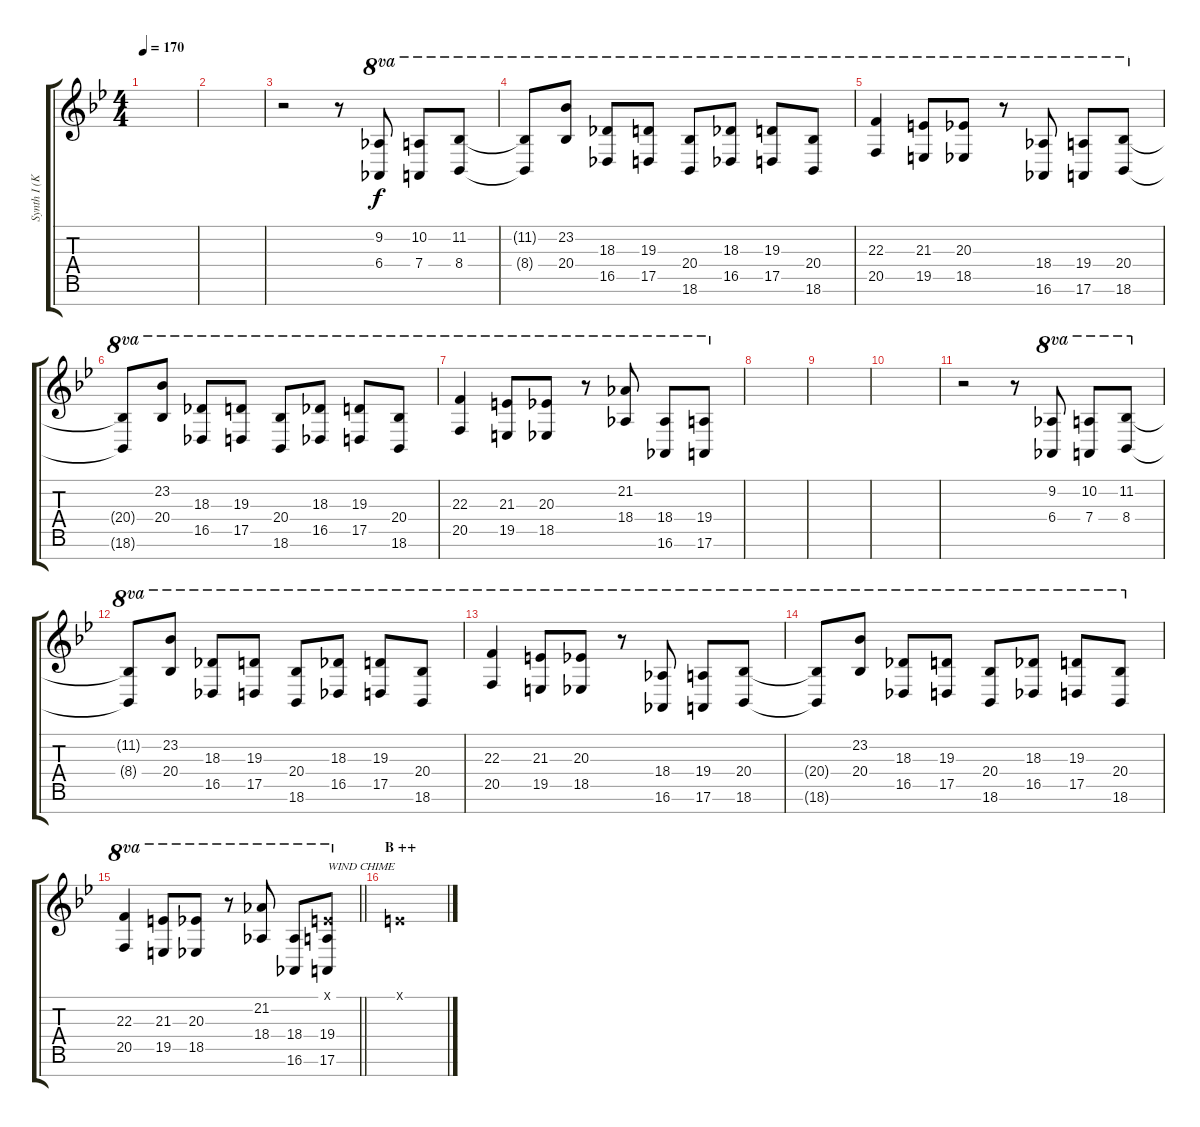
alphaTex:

\track ("Synth I (Kotobuki Tsumugi)" "Synth I (K") {instrument rockorgan}
\staff {score tabs}
\tuning (E4 B3 G3 D3 A2 E2 B1) {hide}
\ts (4 4)
\tempo 170
\clef g2
\ks bb
|
|
r.2 r.8 (9.2 6.4).8{ot 8va} (10.2 7.4).8{ot 8va} (11.2 8.4).8{ot 8va} |
(11.2{t} 8.4{t}).8{ot 8va} (23.2 20.4).8{ot 8va} (18.3 16.5).8{ot 8va} (19.3 17.5).8{ot 8va} (20.4 18.6).8{ot 8va} (18.3 16.5).8{ot 8va} (19.3 17.5).8{ot 8va} (20.4 18.6).8{ot 8va} |
(22.3 20.5).4{ot 8va} (21.3 19.5).8{ot 8va} (20.3 18.5).8{ot 8va} r.8{ot 8va} (18.4 16.6).8{ot 8va} (19.4 17.6).8{ot 8va} (20.4 18.6).8{ot 8va} |
(20.4{t} 18.6{t}).8{ot 8va} (23.2 20.4).8{ot 8va} (18.3 16.5).8{ot 8va} (19.3 17.5).8{ot 8va} (20.4 18.6).8{ot 8va} (18.3 16.5).8{ot 8va} (19.3 17.5).8{ot 8va} (20.4 18.6).8{ot 8va} |
(22.3 20.5).4{ot 8va} (21.3 19.5).8{ot 8va} (20.3 18.5).8{ot 8va} r.8{ot 8va} (21.2 18.4).8{ot 8va} (18.4 16.6).8{ot 8va} (19.4 17.6).8{ot 8va} |
|
|
|
r.2 r.8 (9.2 6.4).8{ot 8va} (10.2 7.4).8{ot 8va} (11.2 8.4).8{ot 8va} |
(11.2{t} 8.4{t}).8{ot 8va} (23.2 20.4).8{ot 8va} (18.3 16.5).8{ot 8va} (19.3 17.5).8{ot 8va} (20.4 18.6).8{ot 8va} (18.3 16.5).8{ot 8va} (19.3 17.5).8{ot 8va} (20.4 18.6).8{ot 8va} |
(22.3 20.5).4{ot 8va} (21.3 19.5).8{ot 8va} (20.3 18.5).8{ot 8va} r.8{ot 8va} (18.4 16.6).8{ot 8va} (19.4 17.6).8{ot 8va} (20.4 18.6).8{ot 8va} |
(20.4{t} 18.6{t}).8{ot 8va} (23.2 20.4).8{ot 8va} (18.3 16.5).8{ot 8va} (19.3 17.5).8{ot 8va} (20.4 18.6).8{ot 8va} (18.3 16.5).8{ot 8va} (19.3 17.5).8{ot 8va} (20.4 18.6).8{ot 8va} |
\barLineRight lightlight
(22.3 20.5).4{ot 8va} (21.3 19.5).8{ot 8va} (20.3 18.5).8{ot 8va} r.8{ot 8va} (21.2 18.4).8{ot 8va} (18.4 16.6).8{ot 8va} (12.1{x} 19.4 17.6).8{ot 8va txt "WIND CHIME"} |
\section ("" "B ++")
0.1{x}.1
